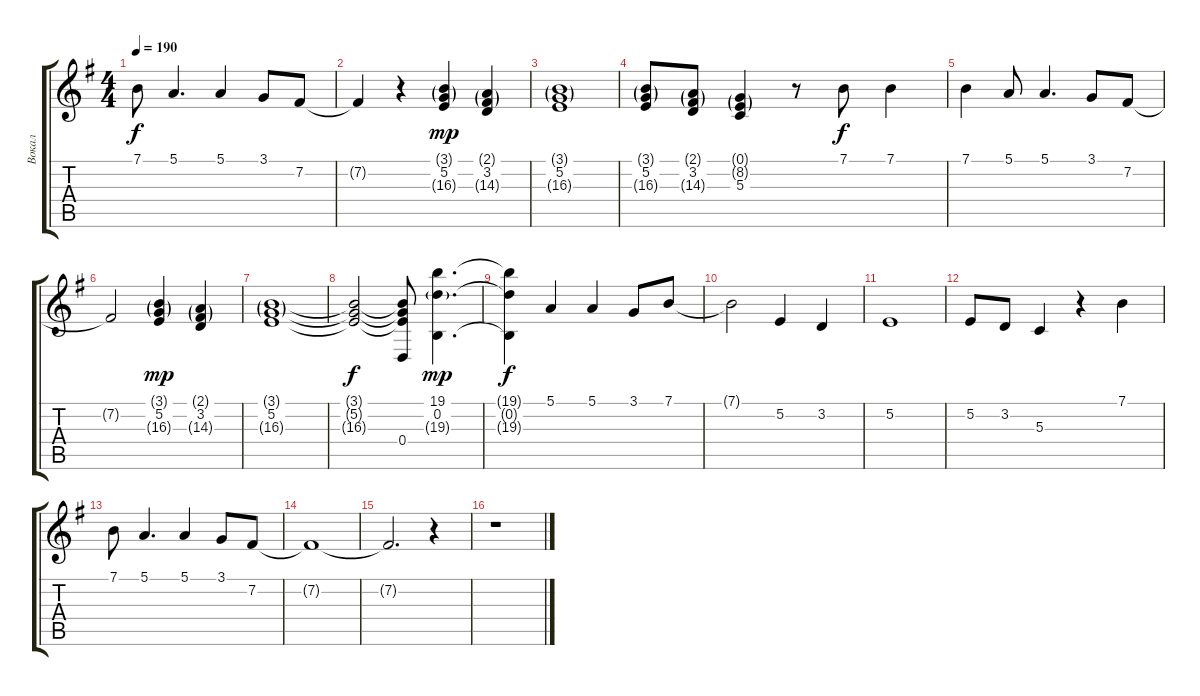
\track ("Вокал" "Вокал") {instrument oboe}
\staff {score tabs}
\tuning (E4 B3 G3 D3 A2 E2) {hide}
\ts (4 4)
\tempo 190
\clef g2
\ks g
7.1.8{dy f} 5.1.4{d} 5.1.4 3.1.8 7.2.8 |
7.2{t}.4 r.4 (3.1{g} 5.2 16.3{g}).4{dy mp} (2.1{g} 3.2 14.3{g}).4 |
(3.1{g} 5.2 16.3{g}).1 |
(3.1{g} 5.2 16.3{g}).8 (2.1{g} 3.2 14.3{g}).8 (0.1{g} 8.2{g} 5.3).4 r.8 7.1.8{dy f} 7.1.4 |
7.1.4 5.1.8 5.1.4{d} 3.1.8 7.2.8 |
7.2{t}.2 (3.1{g} 5.2 16.3{g}).4{dy mp} (2.1{g} 3.2 14.3{g}).4 |
(3.1{g} 5.2 16.3{g}).1 |
(3.1{t} 5.2{t} 16.3{t}).2{dy f} (3.1{t} 5.2{t} 16.3{t} 0.4).8 (19.1 0.2 19.3{g}).4{d dy mp} |
(19.1{t} 0.2{t} 19.3{t}).4{dy f} 5.1.4 5.1.4 3.1.8 7.1.8 |
7.1{t}.2 5.2.4 3.2.4 |
5.2.1 |
5.2.8 3.2.8 5.3.4 r.4 7.1.4 |
7.1.8 5.1.4{d} 5.1.4 3.1.8 7.2.8 |
7.2{t}.1 |
7.2{t}.2{d} r.4 |
r.1
